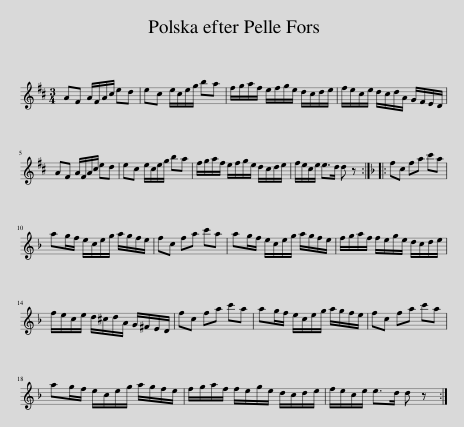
X:1
L:1/8
M:3/4
I:linebreak $
K:D
V:1 treble
V:1
 AF A/F/A/c/ ed | ec e/c/e/g/ ba | f/g/a/f/ e/f/g/e/ d/c/d/e/ | f/e/c/e/ d/c/d/A/ G/F/E/D/ |$ AF A/F/A/c/ ed | %5
 ec e/c/e/g/ ba | f/g/a/f/ e/f/g/e/ d/c/d/e/ | f/e/c/e/ e>d d z ::[K:Dmin] fc fa c'a |$ ag/f/ e/c/e/g/ a/g/f/e/ | %10
 fc fa c'a | ag/f/ e/c/e/g/ a/g/f/e/ | f/g/a/f/ f/e/g/e/ d/c/d/e/ |$ f/e/c/e/ d/^c/d/A/ G/^F/E/D/ | fc fa c'a | %15
 ag/f/ e/c/e/g/ a/g/f/e/ | fc fa c'a |$ ag/f/ e/c/e/g/ a/g/f/e/ | f/g/a/f/ f/e/g/e/ d/c/d/e/ | f/e/c/e/ e>d d z :| %20
